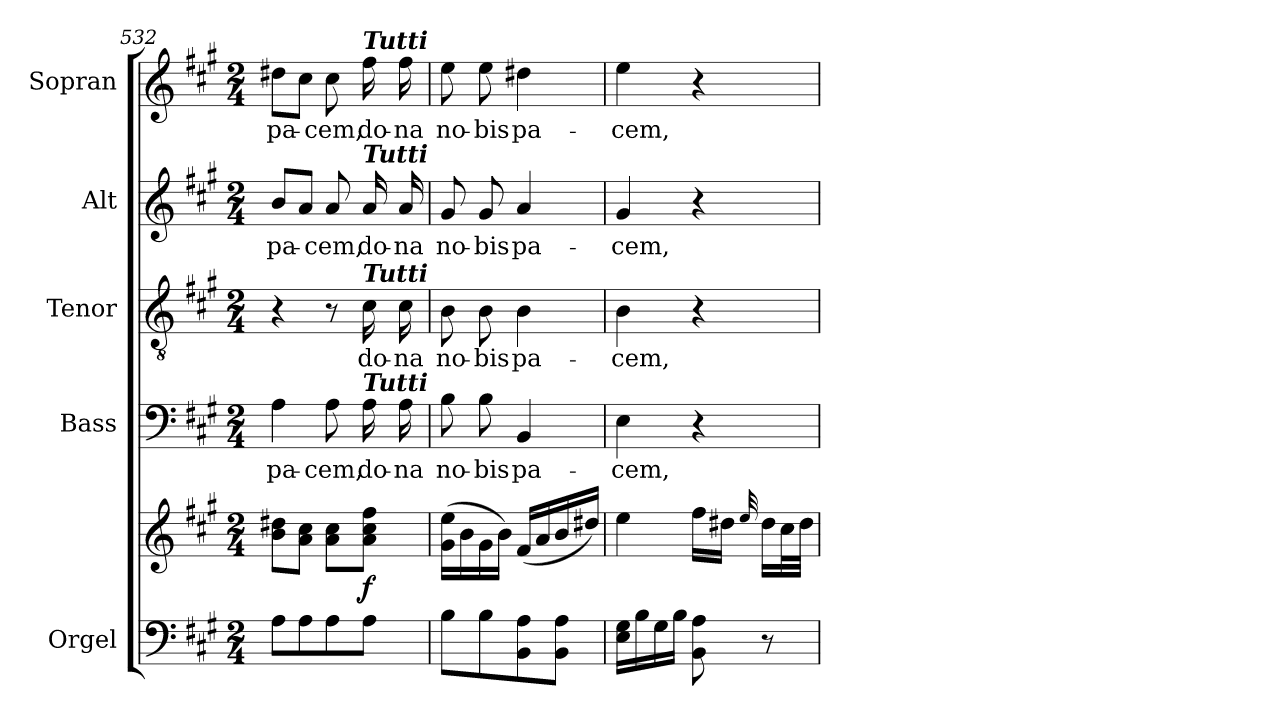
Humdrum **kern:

**kern	**kern	**dynam	**kern	**text	**kern	**text	**kern	**text	**kern	**text
*part5	*part5	*part5	*part4	*part4	*part3	*part3	*part2	*part2	*part1	*part1
*staff6	*staff5	*staff5/6	*staff4	*staff4	*staff3	*staff3	*staff2	*staff2	*staff1	*staff1
*I"Orgel	*	*	*I"Bass	*	*I"Tenor	*	*I"Alt	*	*I"Sopran	*
*I'Org.	*	*	*I'B.	*	*I'T.	*	*I'A.	*	*I'S.	*
*clefF4	*clefG2	*	*clefF4	*	*clefGv2	*	*clefG2	*	*clefG2	*
*k[f#c#g#]	*k[f#c#g#]	*	*k[f#c#g#]	*	*k[f#c#g#]	*	*k[f#c#g#]	*	*k[f#c#g#]	*
*A:	*A:	*	*A:	*	*A:	*	*A:	*	*A:	*
*M2/4	*M2/4	*	*M2/4	*	*M2/4	*	*M2/4	*	*M2/4	*
=532	=532	=532	=532	=532	=532	=532	=532	=532	=532	=532
!	!	!	!	!LO:LY:b	!	!	!	!LO:LY:b	!	!LO:LY:b
8A\L	8b\ 8dd#X\L	.	4A\	pa-	4r	.	8b/L	pa-	8dd#X\L	pa-
8A\	8a\ 8cc#\J	.	.	.	.	.	8a/J	.	8cc#\J	.
!	!	!	!	!LO:LY:b	!	!	!	!LO:LY:b	!	!LO:LY:b
8A\	8a\ 8cc#\L	.	8A\	-cem,	8r	.	8a/	-cem,	8cc#\	-cem,
!	!	!	!	!	!	!	!	!	!LO:TX:a:Bi:t=Tutti	!
!	!	!	!	!	!	!	!LO:TX:a:Bi:t=Tutti	!	!	!
!	!	!	!	!	!LO:TX:a:Bi:t=Tutti	!	!	!	!	!
!	!	!	!LO:TX:a:Bi:t=Tutti	!	!	!	!	!	!	!
!	!	!LO:DY:b	!	!LO:LY:b	!	!LO:LY:b	!	!LO:LY:b	!	!LO:LY:b
8A\J	8a\ 8cc#\ 8ff#\J	f	16A\	do-	16c#\	do-	16a/	do-	16ff#\	do-
!	!	!	!	!LO:LY:b	!	!LO:LY:b	!	!LO:LY:b	!	!LO:LY:b
.	.	.	16A\	-na	16c#\	-na	16a/	-na	16ff#\	-na
=533	=533	=533	=533	=533	=533	=533	=533	=533	=533	=533
!	!	!	!	!LO:LY:b	!	!LO:LY:b	!	!LO:LY:b	!	!LO:LY:b
8B\L	(>16g#\ 16ee\LL	.	8B\	no-	8B\	no-	8g#/	no-	8ee\	no-
.	16b\	.	.	.	.	.	.	.	.	.
!	!	!	!	!LO:LY:b	!	!LO:LY:b	!	!LO:LY:b	!	!LO:LY:b
8B\	16g#\	.	8B\	-bis	8B\	-bis	8g#/	-bis	8ee\	-bis
.	16b\JJ)	.	.	.	.	.	.	.	.	.
!	!	!	!	!LO:LY:b	!	!LO:LY:b	!	!LO:LY:b	!	!LO:LY:b
8BB\ 8A\	(<16f#/LL	.	4BB/	pa-	4B\	pa-	4a/	pa-	4dd#X\	pa-
.	16a/	.	.	.	.	.	.	.	.	.
8BB\ 8A\J	16b/	.	.	.	.	.	.	.	.	.
.	16dd#X/JJ)	.	.	.	.	.	.	.	.	.
=534	=534	=534	=534	=534	=534	=534	=534	=534	=534	=534
!	!	!	!	!LO:LY:b	!	!LO:LY:b	!	!LO:LY:b	!	!LO:LY:b
16E\ 16G#\LL	4ee\	.	4E\	-cem,	4B\	-cem,	4g#/	-cem,	4ee\	-cem,
16B\	.	.	.	.	.	.	.	.	.	.
16G#\	.	.	.	.	.	.	.	.	.	.
16B\JJ	.	.	.	.	.	.	.	.	.	.
8BB\ 8A\	16ff#\LL	.	4r	.	4r	.	4r	.	4r	.
.	16dd#X\JJ	.	.	.	.	.	.	.	.	.
.	32qqee/	.	.	.	.	.	.	.	.	.
8r	16dd#\LL	.	.	.	.	.	.	.	.	.
.	32cc#\L	.	.	.	.	.	.	.	.	.
.	32dd#\JJJ	.	.	.	.	.	.	.	.	.
=	=	=	=	=	=	=	=	=	=	=
*-	*-	*-	*-	*-	*-	*-	*-	*-	*-	*-
